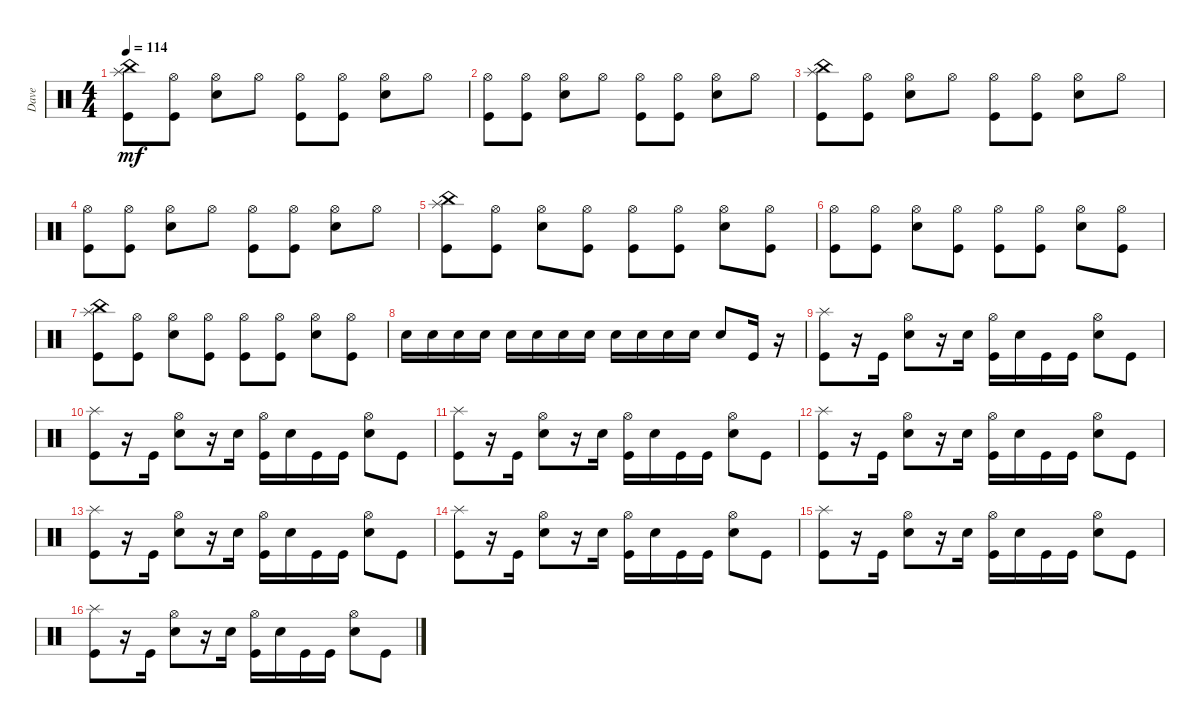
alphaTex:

\track ("Dave" "Dave") {instrument percussion}
\staff {score}
\articulation defaults
\ts (4 4)
\tempo 114
\clef neutral
\ks c
("Splash (hit)" "China (hit)" "Kick (hit)").8{dy mf} ("Kick (hit)" "Hi-Hat (open)").8 ("Hi-Hat (open)" "Snare (hit) 2").8 "Hi-Hat (open)".8 ("Hi-Hat (open)" "Kick (hit)").8 ("Hi-Hat (open)" "Kick (hit)").8 ("Hi-Hat (open)" "Snare (hit) 2").8 "Hi-Hat (open)".8 |
("Hi-Hat (open)" "Kick (hit)").8 ("Hi-Hat (open)" "Kick (hit)").8 ("Hi-Hat (open)" "Snare (hit) 2").8 "Hi-Hat (open)".8 ("Hi-Hat (open)" "Kick (hit)").8 ("Hi-Hat (open)" "Kick (hit)").8 ("Hi-Hat (open)" "Snare (hit) 2").8 "Hi-Hat (open)".8 |
("Splash (hit)" "China (hit)" "Kick (hit)").8 ("Kick (hit)" "Hi-Hat (open)").8 ("Hi-Hat (open)" "Snare (hit) 2").8 "Hi-Hat (open)".8 ("Hi-Hat (open)" "Kick (hit)").8 ("Hi-Hat (open)" "Kick (hit)").8 ("Hi-Hat (open)" "Snare (hit) 2").8 "Hi-Hat (open)".8 |
("Hi-Hat (open)" "Kick (hit)").8 ("Hi-Hat (open)" "Kick (hit)").8 ("Hi-Hat (open)" "Snare (hit) 2").8 "Hi-Hat (open)".8 ("Hi-Hat (open)" "Kick (hit)").8 ("Hi-Hat (open)" "Kick (hit)").8 ("Hi-Hat (open)" "Snare (hit) 2").8 "Hi-Hat (open)".8 |
("Kick (hit)" "Splash (hit)" "China (hit)").8 ("Kick (hit)" "Hi-Hat (open)").8 ("Hi-Hat (open)" "Snare (hit) 2").8 ("Kick (hit)" "Hi-Hat (open)").8 ("Hi-Hat (open)" "Kick (hit)").8 ("Kick (hit)" "Hi-Hat (open)").8 ("Hi-Hat (open)" "Snare (hit) 2").8 ("Hi-Hat (open)" "Kick (hit)").8 |
("Hi-Hat (open)" "Kick (hit)").8 ("Kick (hit)" "Hi-Hat (open)").8 ("Hi-Hat (open)" "Snare (hit) 2").8 ("Kick (hit)" "Hi-Hat (open)").8 ("Hi-Hat (open)" "Kick (hit)").8 ("Kick (hit)" "Hi-Hat (open)").8 ("Hi-Hat (open)" "Snare (hit) 2").8 ("Hi-Hat (open)" "Kick (hit)").8 |
("Kick (hit)" "Splash (hit)" "China (hit)").8 ("Kick (hit)" "Hi-Hat (open)").8 ("Hi-Hat (open)" "Snare (hit) 2").8 ("Kick (hit)" "Hi-Hat (open)").8 ("Hi-Hat (open)" "Kick (hit)").8 ("Kick (hit)" "Hi-Hat (open)").8 ("Hi-Hat (open)" "Snare (hit) 2").8 ("Hi-Hat (open)" "Kick (hit)").8 |
"Snare (hit) 2".16 "Snare (hit) 2".16 "Snare (hit) 2".16 "Snare (hit) 2".16 "Snare (hit) 2".16 "Snare (hit) 2".16 "Snare (hit) 2".16 "Snare (hit) 2".16 "Snare (hit) 2".16 "Snare (hit) 2".16 "Snare (hit) 2".16 "Snare (hit) 2".16 "Snare (hit) 2".8 "Kick (hit)".16 r.16 |
("Kick (hit)" "Splash (hit)").8 r.16 "Kick (hit)".16 ("Snare (hit) 2" "Hi-Hat (open)").8 r.16 "Snare (hit) 2".16 ("Kick (hit)" "Hi-Hat (open)").16 "Snare (hit) 2".16 "Kick (hit)".16 "Kick (hit)".16 ("Snare (hit) 2" "Hi-Hat (open)").8 "Kick (hit)".8 |
("Kick (hit)" "Splash (hit)").8 r.16 "Kick (hit)".16 ("Snare (hit) 2" "Hi-Hat (open)").8 r.16 "Snare (hit) 2".16 ("Kick (hit)" "Hi-Hat (open)").16 "Snare (hit) 2".16 "Kick (hit)".16 "Kick (hit)".16 ("Snare (hit) 2" "Hi-Hat (open)").8 "Kick (hit)".8 |
("Kick (hit)" "Splash (hit)").8 r.16 "Kick (hit)".16 ("Snare (hit) 2" "Hi-Hat (open)").8 r.16 "Snare (hit) 2".16 ("Kick (hit)" "Hi-Hat (open)").16 "Snare (hit) 2".16 "Kick (hit)".16 "Kick (hit)".16 ("Snare (hit) 2" "Hi-Hat (open)").8 "Kick (hit)".8 |
("Kick (hit)" "Splash (hit)").8 r.16 "Kick (hit)".16 ("Snare (hit) 2" "Hi-Hat (open)").8 r.16 "Snare (hit) 2".16 ("Kick (hit)" "Hi-Hat (open)").16 "Snare (hit) 2".16 "Kick (hit)".16 "Kick (hit)".16 ("Snare (hit) 2" "Hi-Hat (open)").8 "Kick (hit)".8 |
("Kick (hit)" "Splash (hit)").8 r.16 "Kick (hit)".16 ("Snare (hit) 2" "Hi-Hat (open)").8 r.16 "Snare (hit) 2".16 ("Kick (hit)" "Hi-Hat (open)").16 "Snare (hit) 2".16 "Kick (hit)".16 "Kick (hit)".16 ("Snare (hit) 2" "Hi-Hat (open)").8 "Kick (hit)".8 |
("Kick (hit)" "Splash (hit)").8 r.16 "Kick (hit)".16 ("Snare (hit) 2" "Hi-Hat (open)").8 r.16 "Snare (hit) 2".16 ("Kick (hit)" "Hi-Hat (open)").16 "Snare (hit) 2".16 "Kick (hit)".16 "Kick (hit)".16 ("Snare (hit) 2" "Hi-Hat (open)").8 "Kick (hit)".8 |
("Kick (hit)" "Splash (hit)").8 r.16 "Kick (hit)".16 ("Snare (hit) 2" "Hi-Hat (open)").8 r.16 "Snare (hit) 2".16 ("Kick (hit)" "Hi-Hat (open)").16 "Snare (hit) 2".16 "Kick (hit)".16 "Kick (hit)".16 ("Snare (hit) 2" "Hi-Hat (open)").8 "Kick (hit)".8 |
("Kick (hit)" "Splash (hit)").8 r.16 "Kick (hit)".16 ("Snare (hit) 2" "Hi-Hat (open)").8 r.16 "Snare (hit) 2".16 ("Kick (hit)" "Hi-Hat (open)").16 "Snare (hit) 2".16 "Kick (hit)".16 "Kick (hit)".16 ("Snare (hit) 2" "Hi-Hat (open)").8 "Kick (hit)".8
